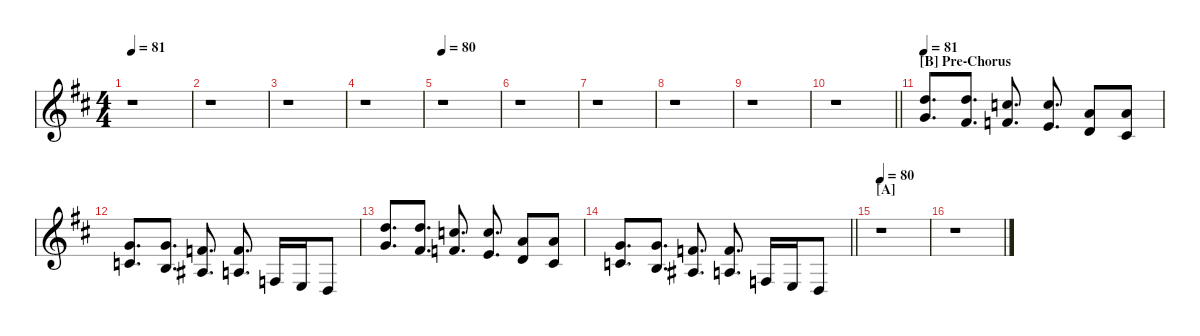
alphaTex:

\defaultSystemsLayout 4
\hideDynamics
\bracketExtendMode nobrackets
\singleTrackTrackNamePolicy hidden
\multiTrackTrackNamePolicy hidden
\otherSystemsTrackNameOrientation horizontal
\track ("French Horn" "F-Horn") {defaultSystemsLayout 32 instrument frenchhorn}
\staff {score}
\tuning (E4 B3 G3 D3 A2 E2)
\ts (4 4)
\tempo 81
\clef g2
\ks d
r.1{dy f beam Down} |
r.1{beam Down} |
r.1{beam Down} |
r.1{beam Down} |
\tempo 80
r.1{beam Down} |
r.1{beam Down} |
r.1{beam Down} |
r.1{beam Down} |
r.1{beam Down} |
\barLineRight lightlight
r.1{beam Down} |
\section ("B" "Pre-Chorus")
\tempo 81
(12.3{acc forcenatural} 15.2{acc forcenatural}).8{d beam Up} (7.2{acc #} 10.1{acc forcenatural}).8{d beam Up} (10.3{acc forcenatural} 13.2{acc forcenatural}).8{d beam Up} (17.3{acc forcenatural} 14.4{acc forcenatural}).8{d beam Up} (7.3{acc forcenatural} 10.2{acc forcenatural}).8{beam Up} (2.2{acc #} 5.1{acc forcenatural}).8{beam Up} |
(8.2{acc forcenatural} 5.3{acc forcenatural}).8{d beam Up} (3.1{acc forcenatural} 0.2{acc forcenatural}).8{d beam Up} (6.2{acc forcenatural} 3.3{acc #}).8{d beam Up} (10.3{acc forcenatural} 7.4{acc forcenatural}).8{d beam Up} 3.4{acc forcenatural}.16{beam Up} 2.4{acc forcenatural}.16{beam Up} 0.4{acc forcenatural}.8{beam Up} |
(12.3{acc forcenatural} 15.2{acc forcenatural}).8{d beam Up} (7.2{acc #} 10.1{acc forcenatural}).8{d beam Up} (10.3{acc forcenatural} 13.2{acc forcenatural}).8{d beam Up} (17.3{acc forcenatural} 14.4{acc forcenatural}).8{d beam Up} (7.3{acc forcenatural} 10.2{acc forcenatural}).8{beam Up} (2.2{acc #} 5.1{acc forcenatural}).8{beam Up} |
\barLineRight lightlight
(8.2{acc forcenatural} 5.3{acc forcenatural}).8{d beam Up} (3.1{acc forcenatural} 0.2{acc forcenatural}).8{d beam Up} (6.2{acc forcenatural} 3.3{acc #}).8{d beam Up} (10.3{acc forcenatural} 7.4{acc forcenatural}).8{d beam Up} 3.4{acc forcenatural}.16{beam Up} 2.4{acc forcenatural}.16{beam Up} 0.4{acc forcenatural}.8{beam Up} |
\section ("A" "")
\tempo 80
r.1{beam Down} |
r.1{beam Down}
